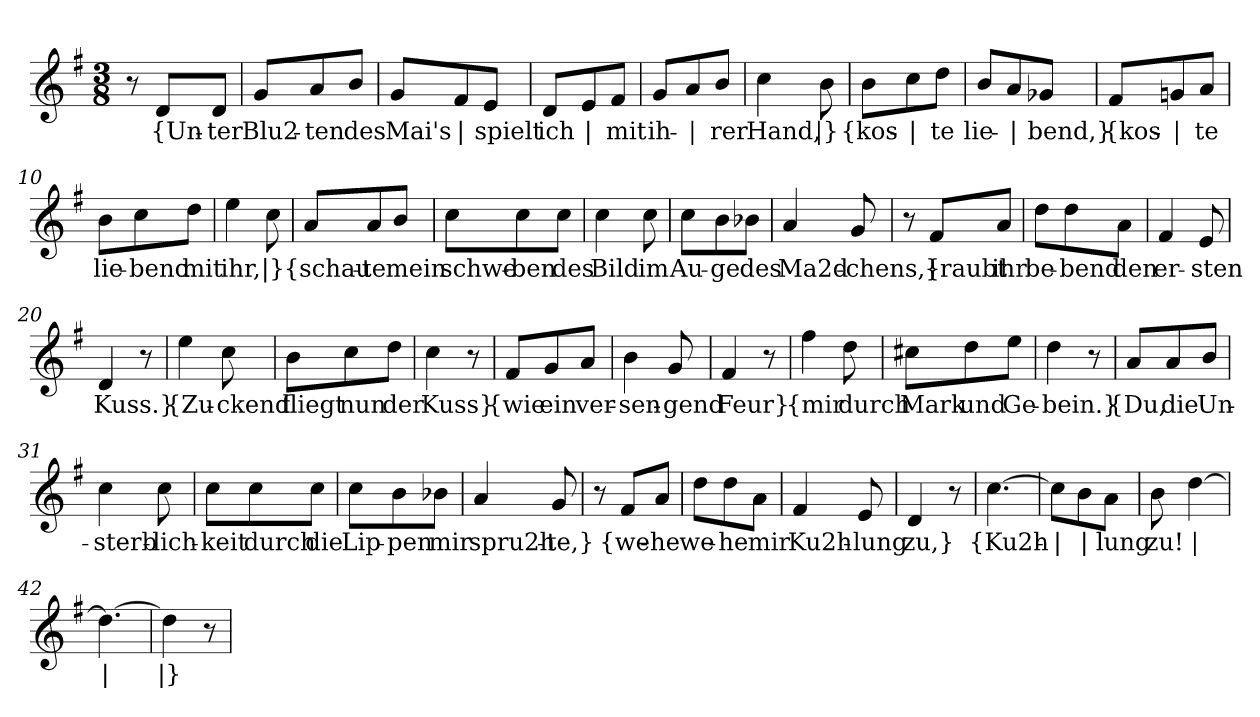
**kern	**text
*part1	*part1
*staff1	*staff1
*clefG2	*
*k[f#]	*
*M3/8	*
=1	=1
8r	.
!	!LO:LY:b
8d/L	{Un-
!	!LO:LY:b
8d/J	-ter
=2	=2
!	!LO:LY:b
8g/L	Blu2-
!	!LO:LY:b
8a/	-ten
!	!LO:LY:b
8b/J	des
=3	=3
!	!LO:LY:b
8g/L	Mai's
!	!LO:LY:b
8f#/	|
!	!LO:LY:b
8e/J	spielt
=4	=4
!	!LO:LY:b
8d/L	ich
!	!LO:LY:b
8e/	|
!	!LO:LY:b
8f#/J	mit
=5	=5
!	!LO:LY:b
8g/L	ih-
!	!LO:LY:b
8a/	|
!	!LO:LY:b
8b/J	-rer
=6	=6
!	!LO:LY:b
4cc\	Hand,
!	!LO:LY:b
8b\	|}
=7	=7
!	!LO:LY:b
8b\L	{kos-
!	!LO:LY:b
8cc\	|
!	!LO:LY:b
8dd\J	-te
=8	=8
!	!LO:LY:b
8b/L	lie-
!	!LO:LY:b
8a/	|
!	!LO:LY:b
8g-X/J	bend,}
=9	=9
!	!LO:LY:b
8f#/L	{kos-
!	!LO:LY:b
8gn/	|
!	!LO:LY:b
8a/J	-te
!!LO:LB:g=z
=10	=10
!	!LO:LY:b
8b\L	lie-
!	!LO:LY:b
8cc\	-bend
!	!LO:LY:b
8dd\J	mit
=11	=11
!	!LO:LY:b
4ee\	ihr,
!	!LO:LY:b
8cc\	|}
=12	=12
!	!LO:LY:b
8a/L	{schau-
!	!LO:LY:b
8a/	-te
!	!LO:LY:b
8b/J	mein
=13	=13
!	!LO:LY:b
8cc\L	schwe-
!	!LO:LY:b
8cc\	-ben
!	!LO:LY:b
8cc\J	des
=14	=14
!	!LO:LY:b
4cc\	Bild
!	!LO:LY:b
8cc\	im
=15	=15
!	!LO:LY:b
8cc\L	Au-
!	!LO:LY:b
8b\	-ge
!	!LO:LY:b
8b-X\J	des
=16	=16
!	!LO:LY:b
4a/	Ma2d-
!	!LO:LY:b
8g/	-chens,}
=17	=17
8r	.
!	!LO:LY:b
8f#/L	{raubt
!	!LO:LY:b
8a/J	ihr
!!LO:LB:g=z
=18	=18
!	!LO:LY:b
8dd\L	be-
!	!LO:LY:b
8dd\	-bend
!	!LO:LY:b
8a\J	den
=19	=19
!	!LO:LY:b
4f#/	er-
!	!LO:LY:b
8e/	-sten
=20	=20
!	!LO:LY:b
4d/	Kuss.}
8r	.
=21	=21
!	!LO:LY:b
4ee\	{Zu-
!	!LO:LY:b
8cc\	-ckend
=22	=22
!	!LO:LY:b
8b\L	fliegt
!	!LO:LY:b
8cc\	nun
!	!LO:LY:b
8dd\J	der
=23	=23
!	!LO:LY:b
4cc\	Kuss}
8r	.
=24	=24
!	!LO:LY:b
8f#/L	{wie
!	!LO:LY:b
8g/	ein
!	!LO:LY:b
8a/J	ver-
=25	=25
!	!LO:LY:b
4b\	-sen-
!	!LO:LY:b
8g/	-gend
=26	=26
!	!LO:LY:b
4f#/	Feur}
8r	.
!!LO:LB:g=z
=27	=27
!	!LO:LY:b
4ff#\	{mir
!	!LO:LY:b
8dd\	durch
=28	=28
!	!LO:LY:b
8cc#X\L	Mark
!	!LO:LY:b
8dd\	und
!	!LO:LY:b
8ee\J	Ge-
=29	=29
!	!LO:LY:b
4dd\	-bein.}
8r	.
=30	=30
!	!LO:LY:b
8a/L	{Du,
!	!LO:LY:b
8a/	die
!	!LO:LY:b
8b/J	Un-
=31	=31
!	!LO:LY:b
4cc\	-sterb-
!	!LO:LY:b
8cc\	-lich-
=32	=32
!	!LO:LY:b
8cc\L	-keit
!	!LO:LY:b
8cc\	durch
!	!LO:LY:b
8cc\J	die
=33	=33
!	!LO:LY:b
8cc\L	Lip-
!	!LO:LY:b
8b\	-pen
!	!LO:LY:b
8b-X\J	mir
=34	=34
!	!LO:LY:b
4a/	spru2h-
!	!LO:LY:b
8g/	-te,}
!!LO:LB:g=z
=35	=35
8r	.
!	!LO:LY:b
8f#/L	{we-
!	!LO:LY:b
8a/J	-he
=36	=36
!	!LO:LY:b
8dd\L	we-
!	!LO:LY:b
8dd\	-he
!	!LO:LY:b
8a\J	mir
=37	=37
!	!LO:LY:b
4f#/	Ku2h-
!	!LO:LY:b
8e/	-lung
=38	=38
!	!LO:LY:b
4d/	zu,}
8r	.
=39	=39
!	!LO:LY:b
[4.cc\	{Ku2h-
=40	=40
!	!LO:LY:b
8cc\L]	|
!	!LO:LY:b
8b\	|
!	!LO:LY:b
8a\J	-lung
=41	=41
!	!LO:LY:b
8b\	zu!
!	!LO:LY:b
[4dd\	|
=42	=42
!	!LO:LY:b
4.dd\_	|
=43	=43
!	!LO:LY:b
4dd\]	|}
8r	.
=	=
*-	*-
